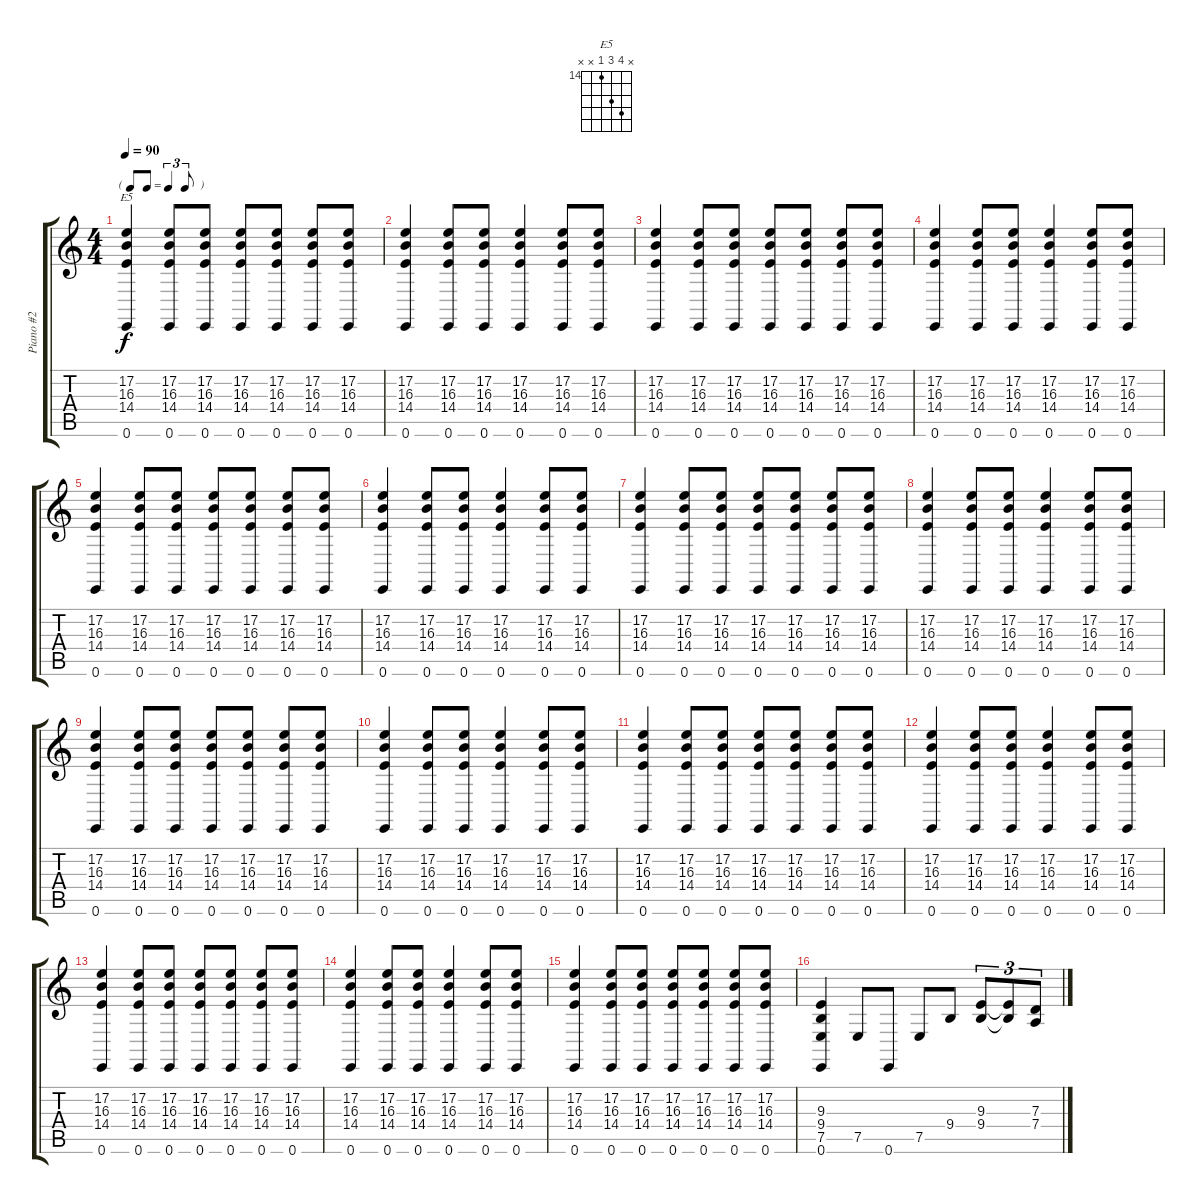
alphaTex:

\track ("Piano #2" "Piano #2") {instrument honkytonkpiano}
\staff {score tabs}
\tuning (E4 B3 G3 D3 A2 E2) {hide}
\chord ("E5" x 17 16 14 x x) {firstfret 14}
\ts (4 4)
\tf triplet8th
\tempo 90
\clef g2
\ks c
(17.2 16.3 14.4 0.6).4{ch "E5" dy f} (17.2 16.3 14.4 0.6).8 (17.2 16.3 14.4 0.6).8 (17.2 16.3 14.4 0.6).8 (17.2 16.3 14.4 0.6).8 (17.2 16.3 14.4 0.6).8 (17.2 16.3 14.4 0.6).8 |
(17.2 16.3 14.4 0.6).4 (17.2 16.3 14.4 0.6).8 (17.2 16.3 14.4 0.6).8 (17.2 16.3 14.4 0.6).4 (17.2 16.3 14.4 0.6).8 (17.2 16.3 14.4 0.6).8 |
(17.2 16.3 14.4 0.6).4 (17.2 16.3 14.4 0.6).8 (17.2 16.3 14.4 0.6).8 (17.2 16.3 14.4 0.6).8 (17.2 16.3 14.4 0.6).8 (17.2 16.3 14.4 0.6).8 (17.2 16.3 14.4 0.6).8 |
(17.2 16.3 14.4 0.6).4 (17.2 16.3 14.4 0.6).8 (17.2 16.3 14.4 0.6).8 (17.2 16.3 14.4 0.6).4 (17.2 16.3 14.4 0.6).8 (17.2 16.3 14.4 0.6).8 |
(17.2 16.3 14.4 0.6).4 (17.2 16.3 14.4 0.6).8 (17.2 16.3 14.4 0.6).8 (17.2 16.3 14.4 0.6).8 (17.2 16.3 14.4 0.6).8 (17.2 16.3 14.4 0.6).8 (17.2 16.3 14.4 0.6).8 |
(17.2 16.3 14.4 0.6).4 (17.2 16.3 14.4 0.6).8 (17.2 16.3 14.4 0.6).8 (17.2 16.3 14.4 0.6).4 (17.2 16.3 14.4 0.6).8 (17.2 16.3 14.4 0.6).8 |
(17.2 16.3 14.4 0.6).4 (17.2 16.3 14.4 0.6).8 (17.2 16.3 14.4 0.6).8 (17.2 16.3 14.4 0.6).8 (17.2 16.3 14.4 0.6).8 (17.2 16.3 14.4 0.6).8 (17.2 16.3 14.4 0.6).8 |
(17.2 16.3 14.4 0.6).4 (17.2 16.3 14.4 0.6).8 (17.2 16.3 14.4 0.6).8 (17.2 16.3 14.4 0.6).4 (17.2 16.3 14.4 0.6).8 (17.2 16.3 14.4 0.6).8 |
(17.2 16.3 14.4 0.6).4 (17.2 16.3 14.4 0.6).8 (17.2 16.3 14.4 0.6).8 (17.2 16.3 14.4 0.6).8 (17.2 16.3 14.4 0.6).8 (17.2 16.3 14.4 0.6).8 (17.2 16.3 14.4 0.6).8 |
(17.2 16.3 14.4 0.6).4 (17.2 16.3 14.4 0.6).8 (17.2 16.3 14.4 0.6).8 (17.2 16.3 14.4 0.6).4 (17.2 16.3 14.4 0.6).8 (17.2 16.3 14.4 0.6).8 |
(17.2 16.3 14.4 0.6).4 (17.2 16.3 14.4 0.6).8 (17.2 16.3 14.4 0.6).8 (17.2 16.3 14.4 0.6).8 (17.2 16.3 14.4 0.6).8 (17.2 16.3 14.4 0.6).8 (17.2 16.3 14.4 0.6).8 |
(17.2 16.3 14.4 0.6).4 (17.2 16.3 14.4 0.6).8 (17.2 16.3 14.4 0.6).8 (17.2 16.3 14.4 0.6).4 (17.2 16.3 14.4 0.6).8 (17.2 16.3 14.4 0.6).8 |
(17.2 16.3 14.4 0.6).4 (17.2 16.3 14.4 0.6).8 (17.2 16.3 14.4 0.6).8 (17.2 16.3 14.4 0.6).8 (17.2 16.3 14.4 0.6).8 (17.2 16.3 14.4 0.6).8 (17.2 16.3 14.4 0.6).8 |
(17.2 16.3 14.4 0.6).4 (17.2 16.3 14.4 0.6).8 (17.2 16.3 14.4 0.6).8 (17.2 16.3 14.4 0.6).4 (17.2 16.3 14.4 0.6).8 (17.2 16.3 14.4 0.6).8 |
(17.2 16.3 14.4 0.6).4 (17.2 16.3 14.4 0.6).8 (17.2 16.3 14.4 0.6).8 (17.2 16.3 14.4 0.6).8 (17.2 16.3 14.4 0.6).8 (17.2 16.3 14.4 0.6).8 (17.2 16.3 14.4 0.6).8 |
(9.3 9.4 7.5 0.6).4 7.5.8 0.6.8 7.5.8 9.4.8 (9.3 9.4).8{tu (3 2)} (9.3{t} 9.4{t}).8{tu (3 2)} (7.3 7.4).8{tu (3 2)}
